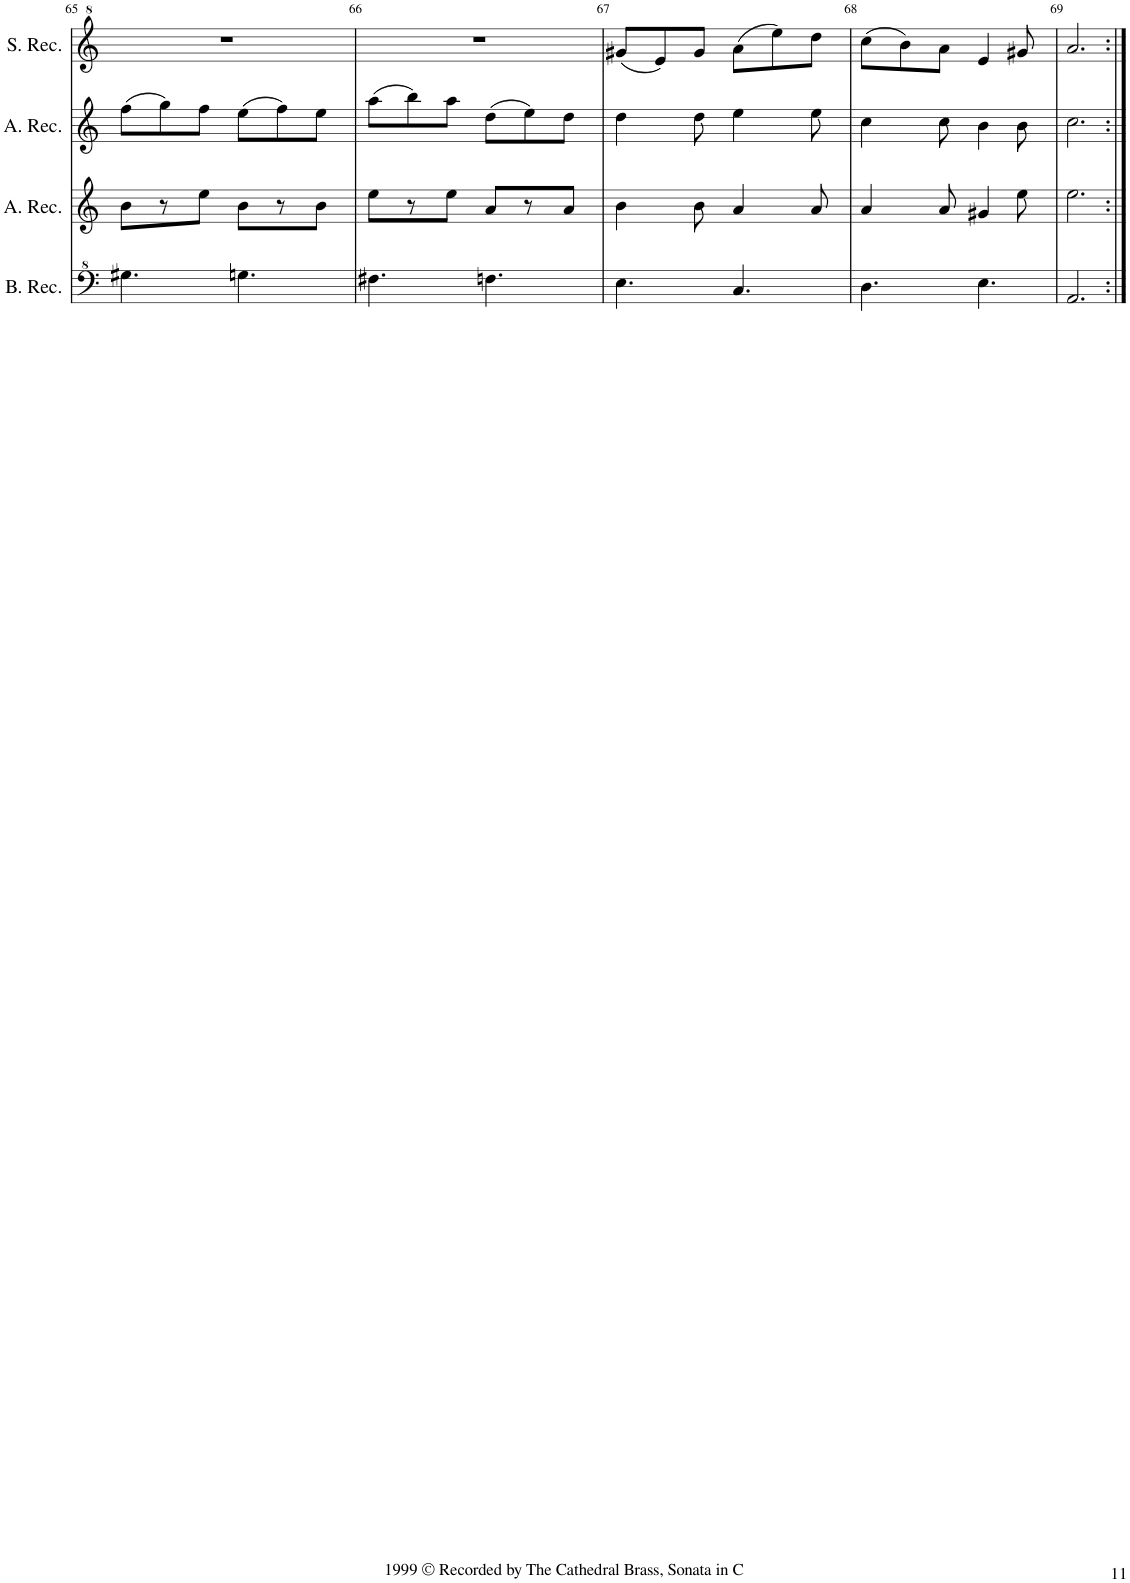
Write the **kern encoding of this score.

**kern	**kern	**kern	**kern
*part4	*part3	*part2	*part1
*staff4	*staff3	*staff2	*staff1
*I"Bass Recorder	*I"Alto Recorder	*I"Alto Recorder	*I"Soprano Recorder
*I'B. Rec.	*I'A. Rec.	*I'A. Rec.	*I'S. Rec.
!!LO:PB:g=z
*clefF^4	*clefG2	*clefG2	*clefG^2
*k[]	*k[]	*k[]	*k[]
*M6/8	*M6/8	*M6/8	*M6/8
=65	=65	=65	=65
4.g#X\	8b\L	(8ff\L	2.r
.	8r	8gg\)	.
.	8ee\J	8ff\J	.
4.gn\	8b\L	(8ee\L	.
.	8r	8ff\)	.
.	8b\J	8ee\J	.
=66	=66	=66	=66
4.f#X\	8ee\L	(8aa\L	2.r
.	8r	8bb\)	.
.	8ee\J	8aa\J	.
4.fn\	8a/L	(8dd\L	.
.	8r	8ee\)	.
.	8a/J	8dd\J	.
=67	=67	=67	=67
4.e\	4b\	4dd\	(8gg#X/L
.	.	.	8ee/)
.	8b\	8dd\	8gg#/J
4.c/	4a/	4ee\	(8aa\L
.	.	.	8eee\)
.	8a/	8ee\	8ddd\J
=68	=68	=68	=68
4.d\	4a/	4cc\	(8ccc\L
.	.	.	8bb\)
.	8a/	8cc\	8aa\J
4.e\	4g#X/	4b\	4ee/
.	8ee\	8b\	8gg#X/
=69	=69	=69	=69
2.A/	2.ee\	2.cc\	2.aa/
=:|!	=:|!	=:|!	=:|!
*-	*-	*-	*-
